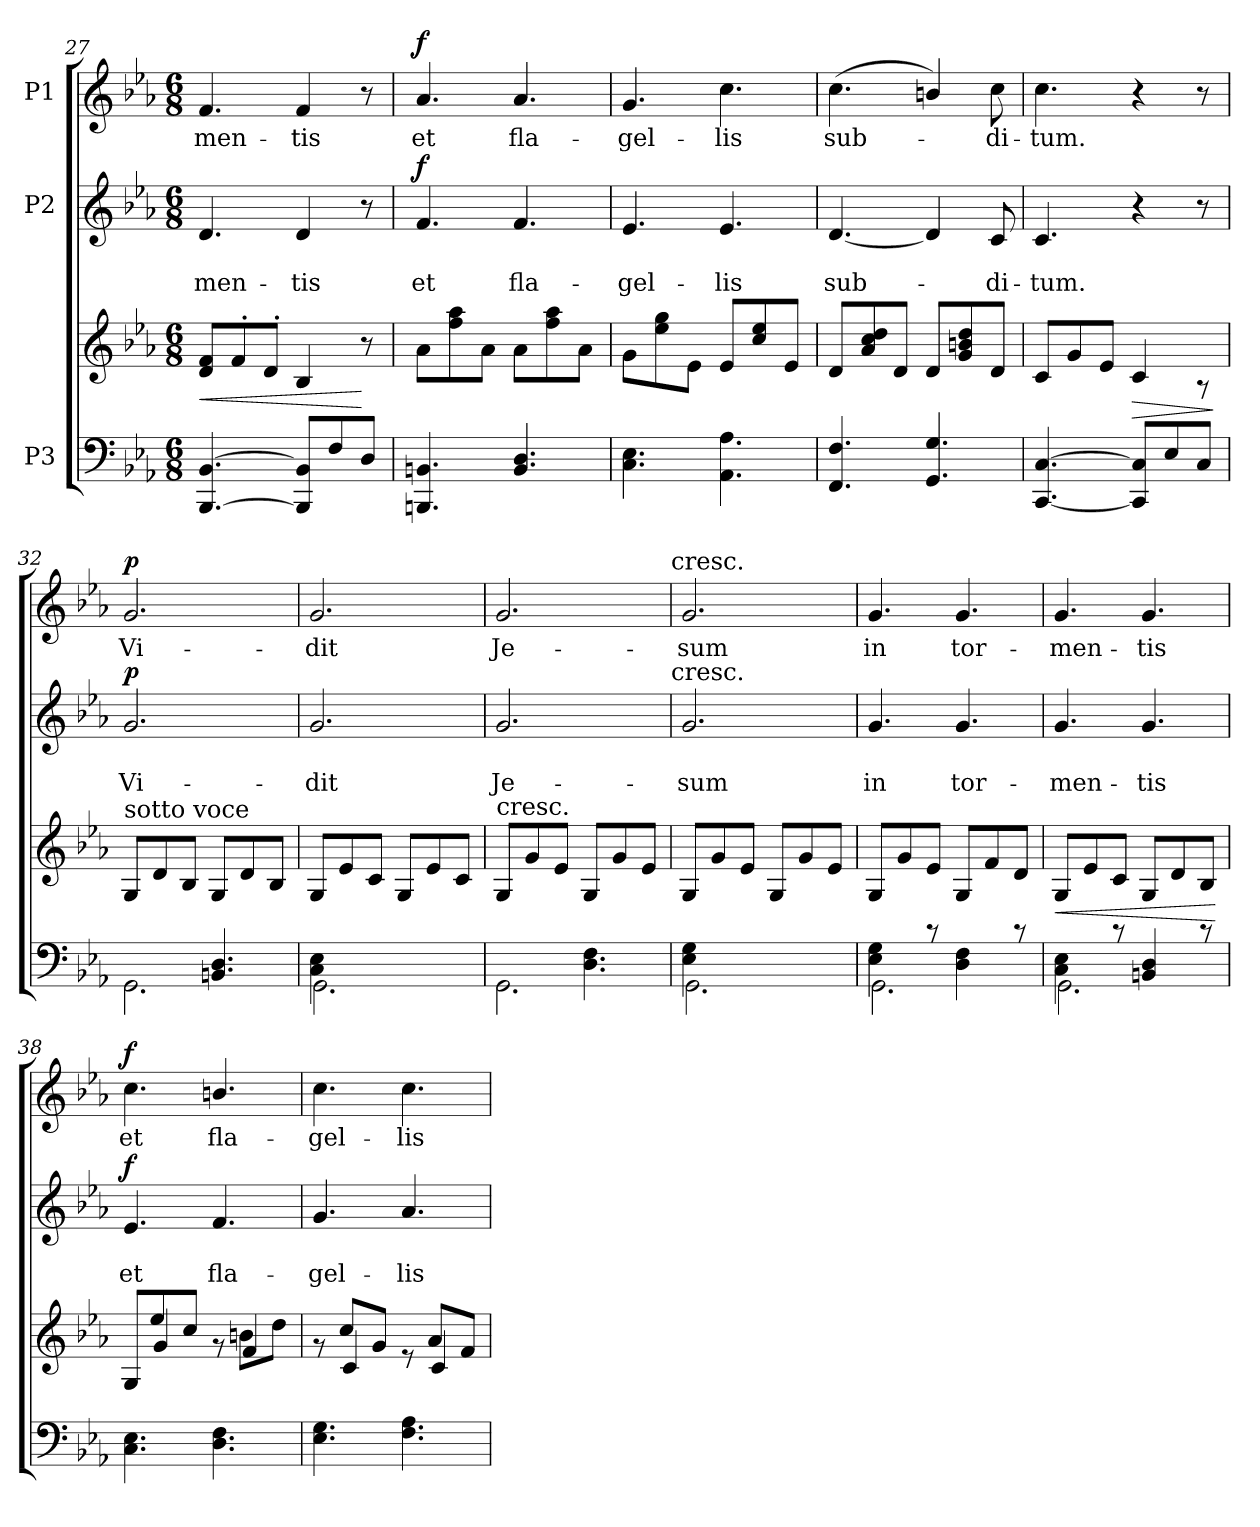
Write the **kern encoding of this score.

**kern	**kern	**dynam	**kern	**text	**text	**dynam	**kern	**text	**dynam
*part3	*part3	*part3	*part2	*part2	*part2	*part2	*part1	*part1	*part1
*staff4	*staff3	*staff3/4	*staff2	*staff2	*staff2	*staff2	*staff1	*staff1	*staff1
*I"P3	*	*	*I"P2	*	*	*	*I"P1	*	*
*clefF4	*clefG2	*	*clefG2	*	*	*	*clefG2	*	*
*k[b-e-a-]	*k[b-e-a-]	*	*k[b-e-a-]	*	*	*	*k[b-e-a-]	*	*
*E-:	*E-:	*	*E-:	*	*	*	*E-:	*	*
*M6/8	*M6/8	*	*M6/8	*	*	*	*M6/8	*	*
=27	=27	=27	=27	=27	=27	=27	=27	=27	=27
*^	*^	*	*	*	*	*	*	*	*
*	*	*	*^	*	*	*	*	*	*	*	*
!	!	!	!	!	!LO:HP:b	!	!	!LO:LY:b	!	!	!LO:LY:b	!
[<4.BBB-/ [>4.BB-/	2.ryy	2.ryy	2.ryy	8d/ 8f/L	<	4.d/	.	-men-	.	4.f/	-men-	.
.	.	.	.	8f'>/	.	.	.	.	.	.	.	.
.	.	.	.	8d'>/J	.	.	.	.	.	.	.	.
!	!	!	!	!	!	!	!	!LO:LY:b	!	!	!LO:LY:b	!
8BBB-/] 8BB-/]L	.	.	.	4B-/	.	4d/	.	-tis	.	4f/	-tis	.
8F/	.	.	.	.	.	.	.	.	.	.	.	.
8D/J	.	.	.	8r	[	8r	.	.	.	8r	.	.
=28	=28	=28	=28	=28	=28	=28	=28	=28	=28	=28	=28	=28
!	!	!	!	!	!	!	!	!LO:LY:b	!LO:DY:a	!	!LO:LY:b	!LO:DY:a
4.BBBn/ 4.BBn/	2.ryy	2.ryy	2.ryy	8a-\L	.	4.f/	.	et	f	4.a-/	et	f
.	.	.	.	8ff\ 8aa-\	.	.	.	.	.	.	.	.
.	.	.	.	8a-\J	.	.	.	.	.	.	.	.
!	!	!	!	!	!	!	!	!LO:LY:b	!	!	!LO:LY:b	!
4.BB/ 4.D/	.	.	.	8a-\L	.	4.f/	.	fla-	.	4.a-/	fla-	.
.	.	.	.	8ff\ 8aa-\	.	.	.	.	.	.	.	.
.	.	.	.	8a-\J	.	.	.	.	.	.	.	.
=29	=29	=29	=29	=29	=29	=29	=29	=29	=29	=29	=29	=29
!	!	!	!	!	!	!	!	!LO:LY:b	!	!	!LO:LY:b	!
4.C\ 4.E-\	2.ryy	2.ryy	2.ryy	8g\L	.	4.e-/	.	-gel-	.	4.g/	-gel-	.
.	.	.	.	8ee-\ 8gg\	.	.	.	.	.	.	.	.
.	.	.	.	8e-\J	.	.	.	.	.	.	.	.
!	!	!	!	!	!	!	!	!LO:LY:b	!	!	!LO:LY:b	!
4.AA-\ 4.A-\	.	.	.	8e-/L	.	4.e-/	.	-lis	.	4.cc\	-lis	.
.	.	.	.	8cc/ 8ee-/	.	.	.	.	.	.	.	.
.	.	.	.	8e-/J	.	.	.	.	.	.	.	.
!!LO:PB:g=z
=30	=30	=30	=30	=30	=30	=30	=30	=30	=30	=30	=30	=30
!	!	!	!	!	!	!	!	!LO:LY:b	!	!	!LO:LY:b	!
4.FF/ 4.F/	2.ryy	2.ryy	2.ryy	8d/L	.	[<4.d/	.	sub-	.	(>4.cc\	sub-	.
.	.	.	.	8a-/ 8cc/ 8dd/	.	.	.	.	.	.	.	.
.	.	.	.	8d/J	.	.	.	.	.	.	.	.
4.GG/ 4.G/	.	.	.	8d/L	.	4d/]	.	.	.	4bn/)	.	.
.	.	.	.	8g/ 8bn/ 8dd/	.	.	.	.	.	.	.	.
!	!	!	!	!	!	!	!	!LO:LY:b	!	!	!LO:LY:b	!
.	.	.	.	8d/J	.	8c/	.	-di-	.	8cc\	-di-	.
=31	=31	=31	=31	=31	=31	=31	=31	=31	=31	=31	=31	=31
!	!	!	!	!	!	!	!	!LO:LY:b	!	!	!LO:LY:b	!
[<4.CC/ [>4.C/	2.ryy	2.ryy	2.ryy	8c/L	.	4.c/	.	-tum.	.	4.cc\	-tum.	.
.	.	.	.	8g/	.	.	.	.	.	.	.	.
.	.	.	.	8e-/J	.	.	.	.	.	.	.	.
!	!	!	!	!	!LO:HP:b	!	!	!	!	!	!	!
8CC/] 8C/]L	.	.	.	4c/	>	4r	.	.	.	4r	.	.
8E-/	.	.	.	.	.	.	.	.	.	.	.	.
8C/J	.	.	.	8r	.	8r	.	.	.	8r	.	.
*v	*v	*	*	*	*	*	*	*	*	*	*	*
*	*v	*v	*v	*	*	*	*	*	*	*	*
.	.	]	.	.	.	.	.	.	.
=32	=32	=32	=32	=32	=32	=32	=32	=32	=32
*^	*^	*	*	*	*	*	*	*	*
*	*	*	*^	*	*	*	*	*	*	*	*
!	!	!LO:TX:a:t=sotto voce	!	!	!	!	!	!	!	!	!	!
!	!	!	!	!	!	!	!	!LO:LY:b	!LO:DY:a	!	!LO:LY:b	!LO:DY:a
4.ryy	2.GG\	2.ryy	2.ryy	8G/L	.	2.g/	.	Vi-	p	2.g/	Vi-	p
.	.	.	.	8d/	.	.	.	.	.	.	.	.
.	.	.	.	8B-/J	.	.	.	.	.	.	.	.
4.BBn/ 4.D/	.	.	.	8G/L	.	.	.	.	.	.	.	.
.	.	.	.	8d/	.	.	.	.	.	.	.	.
.	.	.	.	8B-/J	.	.	.	.	.	.	.	.
=33	=33	=33	=33	=33	=33	=33	=33	=33	=33	=33	=33	=33
!	!	!	!	!	!	!	!	!LO:LY:b	!	!	!LO:LY:b	!
4C\ 4E-\	2.GG\	2.ryy	2.ryy	8G/L	.	2.g/	.	-dit	.	2.g/	-dit	.
.	.	.	.	8e-/	.	.	.	.	.	.	.	.
2ryy	.	.	.	8c/J	.	.	.	.	.	.	.	.
.	.	.	.	8G/L	.	.	.	.	.	.	.	.
.	.	.	.	8e-/	.	.	.	.	.	.	.	.
.	.	.	.	8c/J	.	.	.	.	.	.	.	.
=34	=34	=34	=34	=34	=34	=34	=34	=34	=34	=34	=34	=34
!	!	!LO:TX:a:t=cresc.	!	!	!	!	!	!	!	!	!	!
!	!	!	!	!	!	!	!	!LO:LY:b	!	!	!LO:LY:b	!
4.ryy	2.GG\	2.ryy	2.ryy	8G/L	.	2.g/	.	Je-	.	2.g/	Je-	.
.	.	.	.	8g/	.	.	.	.	.	.	.	.
.	.	.	.	8e-/J	.	.	.	.	.	.	.	.
4.D\ 4.F\	.	.	.	8G/L	.	.	.	.	.	.	.	.
.	.	.	.	8g/	.	.	.	.	.	.	.	.
.	.	.	.	8e-/J	.	.	.	.	.	.	.	.
!	!	!	!	!	!	!	!	!	!	!LO:TX:a:t=cresc.	!	!
!	!	!	!	!	!	!LO:TX:a:t=cresc.	!	!	!	!	!	!
=35	=35	=35	=35	=35	=35	=35	=35	=35	=35	=35	=35	=35
!	!	!	!	!	!	!	!	!LO:LY:b	!	!	!LO:LY:b	!
4E-\ 4G\	2.GG\	2.ryy	2.ryy	8G/L	.	2.g/	.	-sum	.	2.g/	-sum	.
.	.	.	.	8g/	.	.	.	.	.	.	.	.
2ryy	.	.	.	8e-/J	.	.	.	.	.	.	.	.
.	.	.	.	8G/L	.	.	.	.	.	.	.	.
.	.	.	.	8g/	.	.	.	.	.	.	.	.
.	.	.	.	8e-/J	.	.	.	.	.	.	.	.
=36	=36	=36	=36	=36	=36	=36	=36	=36	=36	=36	=36	=36
!	!	!	!	!	!	!	!	!LO:LY:b	!	!	!LO:LY:b	!
4E-\ 4G\	2.GG\	2.ryy	2.ryy	8G/L	.	4.g/	.	in	.	4.g/	in	.
.	.	.	.	8g/	.	.	.	.	.	.	.	.
8rc	.	.	.	8e-/J	.	.	.	.	.	.	.	.
!	!	!	!	!	!	!	!	!LO:LY:b	!	!	!LO:LY:b	!
4D\ 4F\	.	.	.	8G/L	.	4.g/	.	tor-	.	4.g/	tor-	.
.	.	.	.	8f/	.	.	.	.	.	.	.	.
8rc	.	.	.	8d/J	.	.	.	.	.	.	.	.
!!LO:LB:g=z
=37	=37	=37	=37	=37	=37	=37	=37	=37	=37	=37	=37	=37
!	!	!	!	!	!LO:HP:b	!	!	!LO:LY:b	!	!	!LO:LY:b	!
4C\ 4E-\	2.GG\	2.ryy	2.ryy	8G/L	<	4.g/	.	-men-	.	4.g/	-men-	.
.	.	.	.	8e-/	.	.	.	.	.	.	.	.
8rc	.	.	.	8c/J	.	.	.	.	.	.	.	.
!	!	!	!	!	!	!	!	!LO:LY:b	!	!	!LO:LY:b	!
4BBn/ 4D/	.	.	.	8G/L	.	4.g/	.	-tis	.	4.g/	-tis	.
.	.	.	.	8d/	.	.	.	.	.	.	.	.
8rc	.	.	.	8B-/J	.	.	.	.	.	.	.	.
*v	*v	*	*	*	*	*	*	*	*	*	*	*
*	*v	*v	*v	*	*	*	*	*	*	*	*
.	.	[	.	.	.	.	.	.	.
=38	=38	=38	=38	=38	=38	=38	=38	=38	=38
*^	*^	*	*	*	*	*	*	*	*
*	*	*	*^	*	*	*	*	*	*	*	*
!	!	!	!	!	!	!	!	!LO:LY:b	!LO:DY:a	!	!LO:LY:b	!LO:DY:a
4.C\ 4.E-\	2.ryy	2.ryy	8ryy	8G/L	.	4.e-/	.	et	f	4.cc\	et	f
.	.	.	4g/	8ee-/	.	.	.	.	.	.	.	.
.	.	.	.	8cc/J	.	.	.	.	.	.	.	.
!	!	!	!	!	!	!	!	!LO:LY:b	!	!	!LO:LY:b	!
4.D\ 4.F\	.	.	8ryy	8r	.	4.f/	.	fla-	.	4.bn/	fla-	.
.	.	.	4f/	8bn\L	.	.	.	.	.	.	.	.
.	.	.	.	8dd\J	.	.	.	.	.	.	.	.
=39	=39	=39	=39	=39	=39	=39	=39	=39	=39	=39	=39	=39
!	!	!	!	!	!	!	!	!LO:LY:b	!	!	!LO:LY:b	!
4.E-\ 4.G\	2.ryy	2.ryy	8ryy	8r	.	4.g/	.	-gel-	.	4.cc\	-gel-	.
.	.	.	4c/	8cc/L	.	.	.	.	.	.	.	.
.	.	.	.	8g/J	.	.	.	.	.	.	.	.
!	!	!	!	!	!	!	!	!LO:LY:b	!	!	!LO:LY:b	!
4.F\ 4.A-\	.	.	8ryy	8r	.	4.a-/	.	-lis	.	4.cc\	-lis	.
.	.	.	4c/	8a-/L	.	.	.	.	.	.	.	.
.	.	.	.	8f/J	.	.	.	.	.	.	.	.
*v	*v	*	*	*	*	*	*	*	*	*	*	*
*	*v	*v	*v	*	*	*	*	*	*	*	*
=	=	=	=	=	=	=	=	=	=
*-	*-	*-	*-	*-	*-	*-	*-	*-	*-
